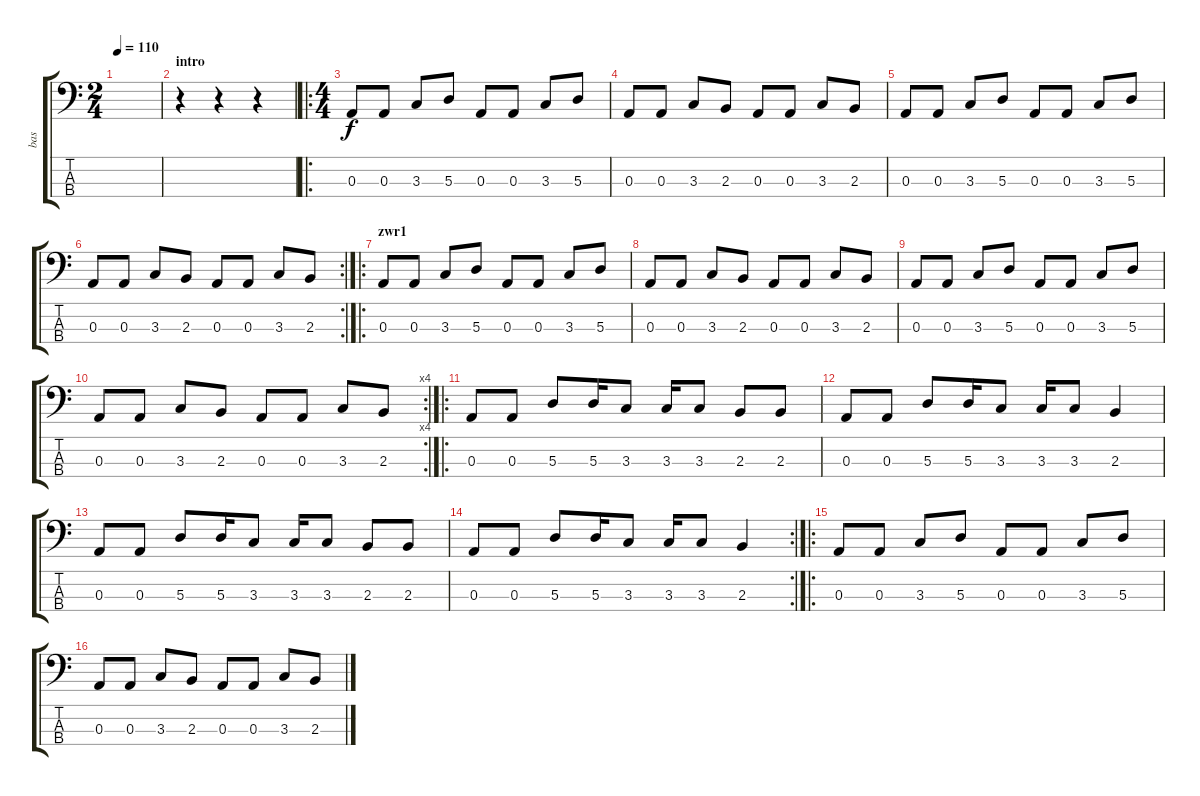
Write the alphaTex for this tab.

\track ("bas" "bas") {instrument electricbassfinger}
\staff {score tabs}
\tuning (G2 D2 A1 E1) {hide}
\ts (2 4)
\tempo 110
\clef f4
\ks c
|
\section ("" "intro")
r.4 r.4 r.4 |
\ro
\ts (4 4)
0.3.8 0.3.8 3.3.8 5.3.8 0.3.8 0.3.8 3.3.8 5.3.8 |
0.3.8 0.3.8 3.3.8 2.3.8 0.3.8 0.3.8 3.3.8 2.3.8 |
0.3.8 0.3.8 3.3.8 5.3.8 0.3.8 0.3.8 3.3.8 5.3.8 |
\rc 2
0.3.8 0.3.8 3.3.8 2.3.8 0.3.8 0.3.8 3.3.8 2.3.8 |
\ro
\section ("" "zwr1")
0.3.8 0.3.8 3.3.8 5.3.8 0.3.8 0.3.8 3.3.8 5.3.8 |
0.3.8 0.3.8 3.3.8 2.3.8 0.3.8 0.3.8 3.3.8 2.3.8 |
0.3.8 0.3.8 3.3.8 5.3.8 0.3.8 0.3.8 3.3.8 5.3.8 |
\rc 4
0.3.8 0.3.8 3.3.8 2.3.8 0.3.8 0.3.8 3.3.8 2.3.8 |
\ro
0.3.8 0.3.8 5.3.8 5.3.16 3.3.8 3.3.16 3.3.8 2.3.8 2.3.8 |
0.3.8 0.3.8 5.3.8 5.3.16 3.3.8 3.3.16 3.3.8 2.3.4 |
0.3.8 0.3.8 5.3.8 5.3.16 3.3.8 3.3.16 3.3.8 2.3.8 2.3.8 |
\rc 2
0.3.8 0.3.8 5.3.8 5.3.16 3.3.8 3.3.16 3.3.8 2.3.4 |
\ro
0.3.8 0.3.8 3.3.8 5.3.8 0.3.8 0.3.8 3.3.8 5.3.8 |
0.3.8 0.3.8 3.3.8 2.3.8 0.3.8 0.3.8 3.3.8 2.3.8
